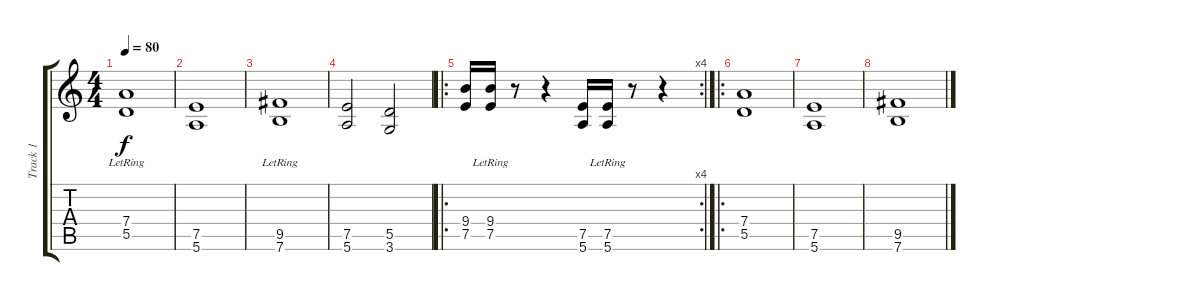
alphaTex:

\track ("Track 1" "Track 1") {instrument overdrivenguitar}
\staff {score tabs}
\tuning (E4 B3 G3 D3 A2 E2) {hide}
\ts (4 4)
\tempo 80
\clef g2
\ks c
(7.4 5.5{lr}).1{dy f} |
(7.5 5.6).1 |
(9.5{lr} 7.6).1 |
(7.5 5.6).2 (5.5 3.6).2 |
\ro
\rc 4
(9.4 7.5).16 (9.4 7.5{lr}).16 r.8 r.4 (7.5 5.6).16 (7.5{lr} 5.6).16 r.8 r.4 |
\ro
(7.4 5.5).1 |
(7.5 5.6).1 |
(9.5 7.6).1
